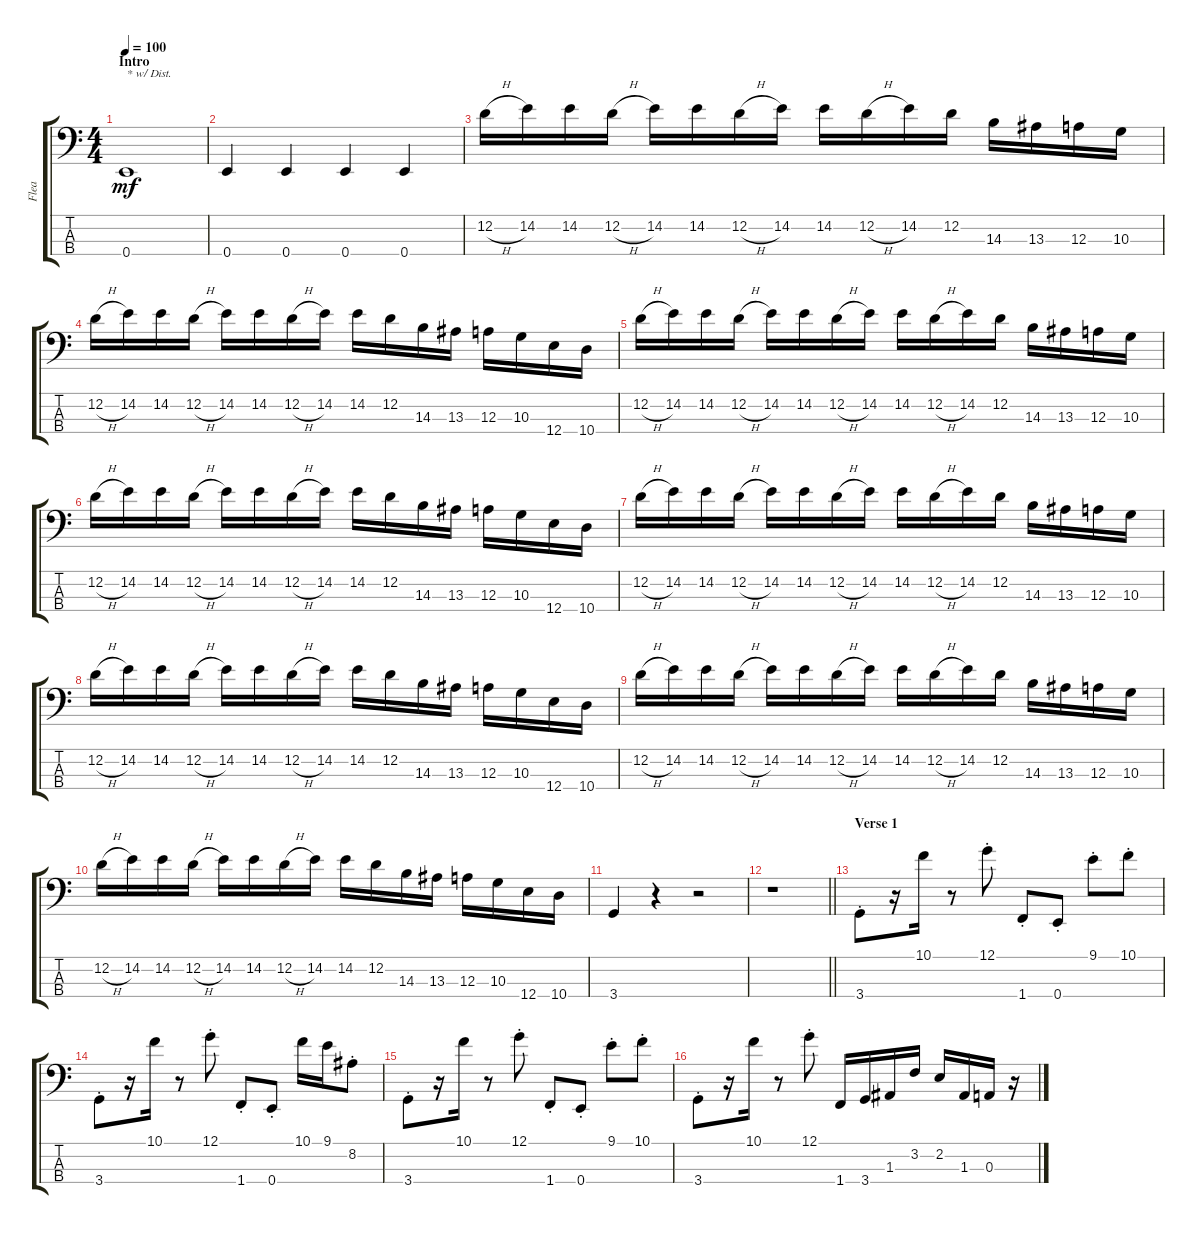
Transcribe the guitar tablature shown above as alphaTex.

\track ("Flea" "Flea") {instrument electricbassfinger}
\staff {score tabs}
\tuning (G2 D2 A1 E1) {hide}
\ts (4 4)
\section ("" "Intro")
\tempo 100
\clef f4
\ks c
0.4.1{txt "* w/ Dist." dy mf instrument electricbassfinger} |
0.4.4 0.4.4 0.4.4 0.4.4 |
12.2{h}.16 14.2.16 14.2.16 12.2{h}.16 14.2.16 14.2.16 12.2{h}.16 14.2.16 14.2.16 12.2{h}.16 14.2.16 12.2.16 14.3.16 13.3.16 12.3.16 10.3.16 |
12.2{h}.16 14.2.16 14.2.16 12.2{h}.16 14.2.16 14.2.16 12.2{h}.16 14.2.16 14.2.16 12.2.16 14.3.16 13.3.16 12.3.16 10.3.16 12.4.16 10.4.16 |
12.2{h}.16 14.2.16 14.2.16 12.2{h}.16 14.2.16 14.2.16 12.2{h}.16 14.2.16 14.2.16 12.2{h}.16 14.2.16 12.2.16 14.3.16 13.3.16 12.3.16 10.3.16 |
12.2{h}.16 14.2.16 14.2.16 12.2{h}.16 14.2.16 14.2.16 12.2{h}.16 14.2.16 14.2.16 12.2.16 14.3.16 13.3.16 12.3.16 10.3.16 12.4.16 10.4.16 |
12.2{h}.16 14.2.16 14.2.16 12.2{h}.16 14.2.16 14.2.16 12.2{h}.16 14.2.16 14.2.16 12.2{h}.16 14.2.16 12.2.16 14.3.16 13.3.16 12.3.16 10.3.16 |
12.2{h}.16 14.2.16 14.2.16 12.2{h}.16 14.2.16 14.2.16 12.2{h}.16 14.2.16 14.2.16 12.2.16 14.3.16 13.3.16 12.3.16 10.3.16 12.4.16 10.4.16 |
12.2{h}.16 14.2.16 14.2.16 12.2{h}.16 14.2.16 14.2.16 12.2{h}.16 14.2.16 14.2.16 12.2{h}.16 14.2.16 12.2.16 14.3.16 13.3.16 12.3.16 10.3.16 |
12.2{h}.16 14.2.16 14.2.16 12.2{h}.16 14.2.16 14.2.16 12.2{h}.16 14.2.16 14.2.16 12.2.16 14.3.16 13.3.16 12.3.16 10.3.16 12.4.16 10.4.16 |
3.4.4{instrument electricbassfinger} r.4 r.2 |
\barLineRight lightlight
r.1 |
\section ("" "Verse 1")
3.4{st}.8 r.16 10.1.16 r.8 12.1{st}.8 1.4{st}.8 0.4{st}.8 9.1{st}.8 10.1{st}.8 |
3.4{st}.8 r.16 10.1.16 r.8 12.1{st}.8 1.4{st}.8 0.4{st}.8 10.1.16 9.1.16 8.2{st}.8 |
3.4{st}.8 r.16 10.1.16 r.8 12.1{st}.8 1.4{st}.8 0.4{st}.8 9.1{st}.8 10.1{st}.8 |
3.4{st}.8 r.16 10.1.16 r.8 12.1{st}.8 1.4.16 3.4.16 1.3.16 3.2.16 2.2.16 1.3.16 0.3.16 r.16
